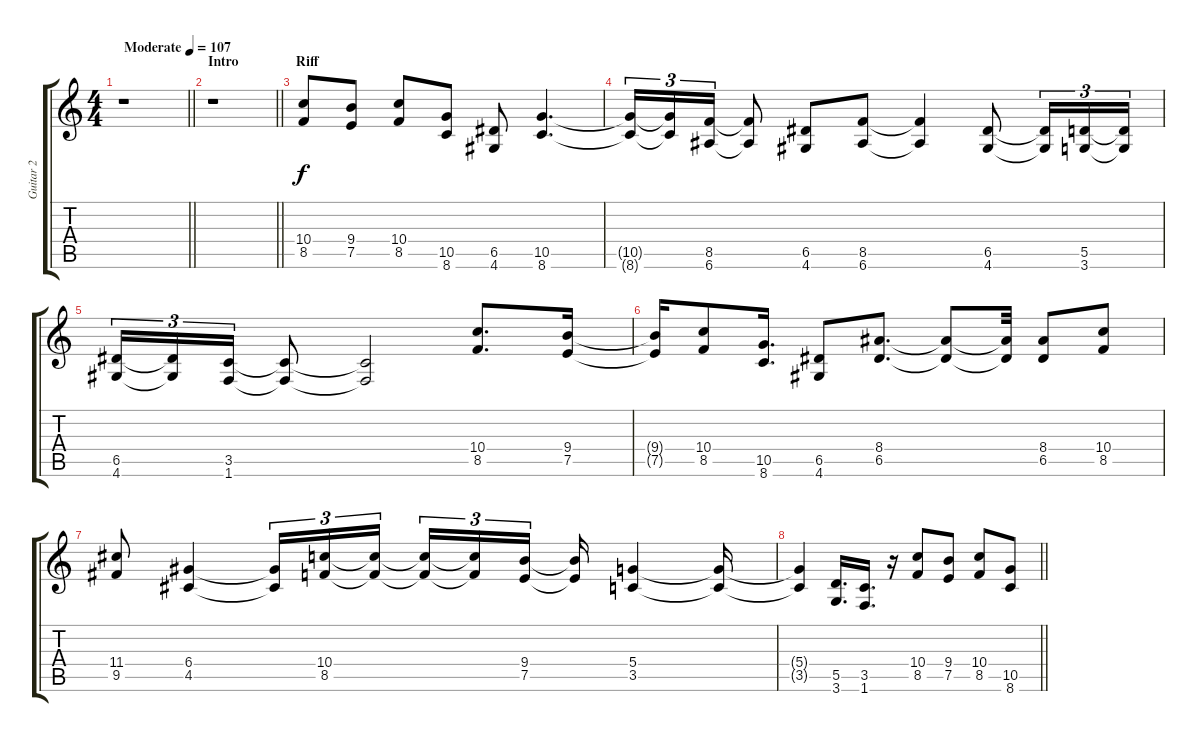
\track ("Guitar 2" "Guitar 2") {instrument distortionguitar}
\staff {score tabs}
\tuning (E4 B3 G3 D3 A2 E2) {hide}
\ts (4 4)
\tempo (107 "Moderate")
\clef g2
\barLineRight lightlight
\ks c
r.1{dy f instrument distortionguitar} |
\section ("" "Intro")
\barLineRight lightlight
r.1 |
\section ("" "Riff")
(10.4 8.5).8 (9.4 7.5).8 (10.4 8.5).8 (10.5 8.6).8 (6.5 4.6).8 (10.5 8.6).4{d} |
(10.5{t} 8.6{t}).16{tu (3 2)} (10.5{t} 8.6{t}).16{tu (3 2)} (8.5 6.6).16{tu (3 2)} (8.5{t} 6.6{t}).8 (6.5 4.6).8 (8.5 6.6).8 (8.5{t} 6.6{t}).4 (6.5 4.6).8 (6.5{t} 4.6{t}).16{tu (3 2)} (5.5 3.6).16{tu (3 2)} (5.5{t} 3.6{t}).16{tu (3 2)} |
(6.5 4.6).16{tu (3 2)} (6.5{t} 4.6{t}).16{tu (3 2)} (3.5 1.6).16{tu (3 2)} (3.5{t} 1.6{t}).8 (3.5{t} 1.6{t}).2 (10.4 8.5).8{d} (9.4 7.5).16 |
(9.4{t} 7.5{t}).16 (10.4 8.5).8 (10.5 8.6).16{d} (6.5 4.6).8 (8.4 6.5).8{d} (8.4{t} 6.5{t}).8 (8.4{t} 6.5{t}).32 (8.4 6.5).8 (10.4 8.5).8 |
(11.4 9.5).8 (6.4 4.5).4 (6.4{t} 4.5{t}).16{tu (3 2)} (10.4 8.5).16{tu (3 2)} (10.4{t} 8.5{t}).16{tu (3 2)} (10.4{t} 8.5{t}).16{tu (3 2)} (10.4{t} 8.5{t}).16{tu (3 2)} (9.4 7.5).16{tu (3 2) beam splitsecondary} (9.4{t} 7.5{t}).16 (5.4 3.5).4 (5.4{t} 3.5{t}).16 |
\barLineRight lightlight
(5.4{t} 3.5{t}).4 (5.5 3.6).16{d} (3.5 1.6).16{d} r.16 (10.4 8.5).8 (9.4 7.5).8 (10.4 8.5).8 (10.5 8.6).8
